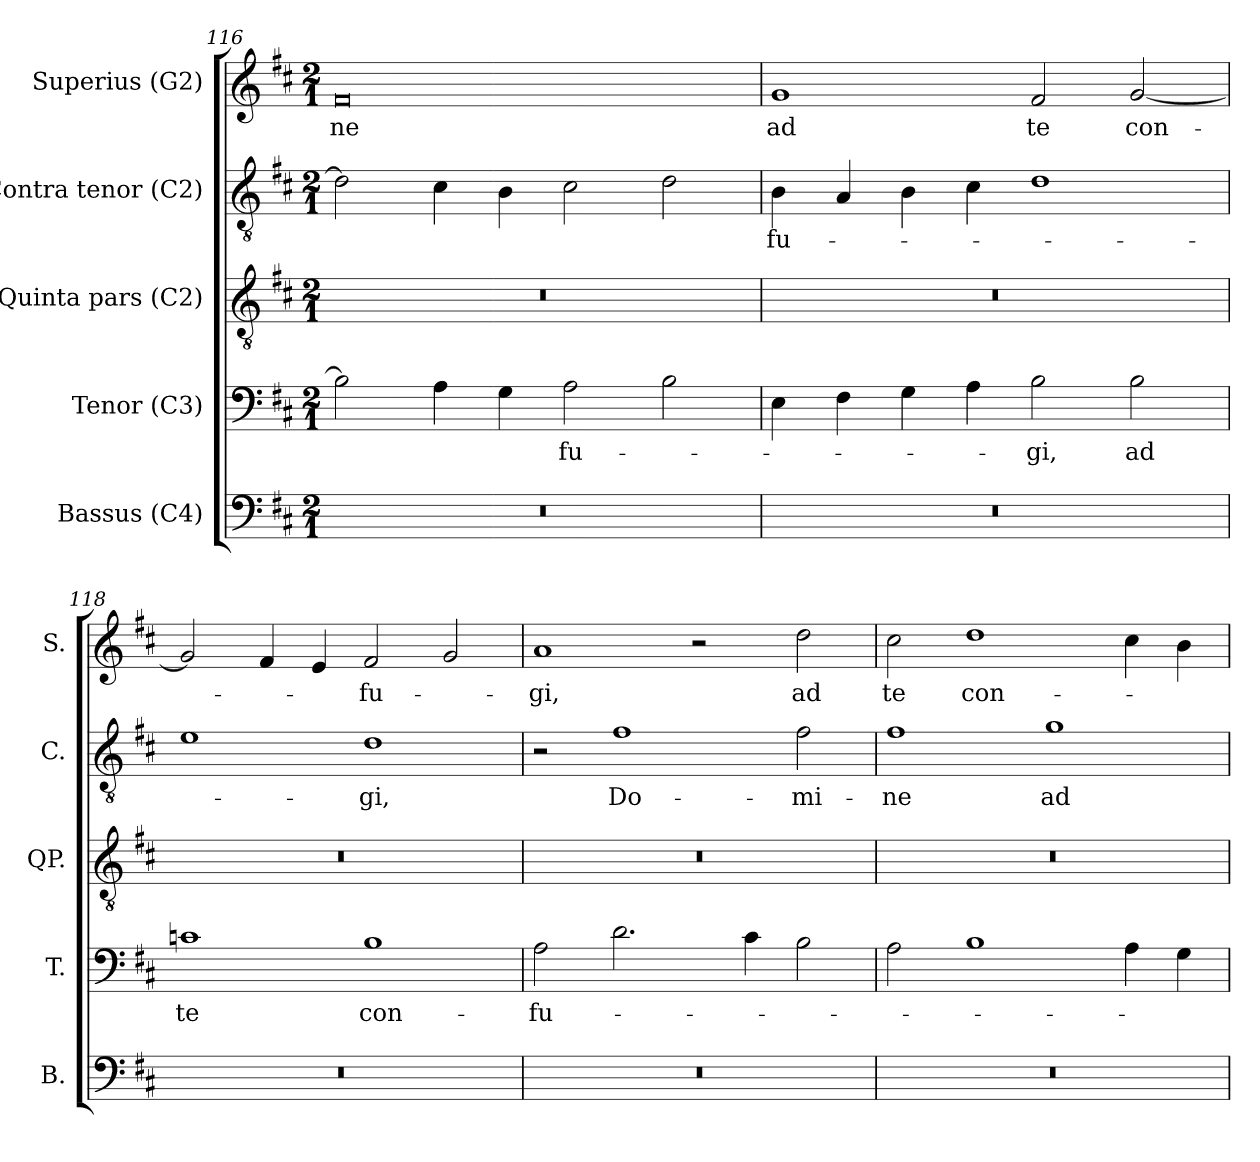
**kern	**kern	**text	**kern	**kern	**text	**kern	**text
*part5	*part4	*part4	*part3	*part2	*part2	*part1	*part1
*staff5	*staff4	*staff4	*staff3	*staff2	*staff2	*staff1	*staff1
*I"Bassus (C4)	*I"Tenor (C3)	*	*I"Quinta pars (C2)	*I"Contra tenor (C2)	*	*I"Superius (G2)	*
*I'B.	*I'T.	*	*I'QP.	*I'C.	*	*I'S.	*
*clefF4	*clefF4	*	*clefGv2	*clefGv2	*	*clefG2	*
*	*ITrd7c12	*	*ITrd7c12	*ITrd7c12	*	*	*
*k[f#c#]	*k[f#c#]	*	*k[f#c#]	*k[f#c#]	*	*k[f#c#]	*
*D:	*D:	*	*D:	*D:	*	*D:	*
*M2/1	*M2/1	*	*M2/1	*M2/1	*	*M2/1	*
=116	=116	=116	=116	=116	=116	=116	=116
!LO:N:vis=1	!	!	!LO:N:vis=1	!	!	!	!
!	!	!	!	!	!	!	!LO:LY:b:color=#000000
0r	2BBi\]	.	0r	2Di\]	.	0f#i	-ne
.	4AAi\	.	.	4C#i\	.	.	.
.	4GGi\	.	.	4BBi\	.	.	.
!	!	!LO:LY:b:color=#000000	!	!	!	!	!
.	2AAi\	-fu-	.	2C#i\	.	.	.
.	2BBi\	.	.	2Di\	.	.	.
=117	=117	=117	=117	=117	=117	=117	=117
!LO:N:vis=1	!	!	!LO:N:vis=1	!	!	!	!
!	!	!	!	!	!LO:LY:b:color=#000000	!	!
!	!	!	!	!	!	!	!LO:LY:b:color=#000000
0r	4EEi\	.	0r	4BBi\	-fu-	1gi	ad
.	4FF#i\	.	.	4AAi/	.	.	.
.	4GGi\	.	.	4BBi\	.	.	.
.	4AAi\	.	.	4C#i\	.	.	.
!	!	!LO:LY:b:color=#000000	!	!	!	!	!
!	!	!	!	!	!	!	!LO:LY:b:color=#000000
.	2BBi\	-gi,	.	1Di	.	2f#i/	te
!	!	!LO:LY:b:color=#000000	!	!	!	!	!
!	!	!	!	!	!	!	!LO:LY:b:color=#000000
.	2BBi\	ad	.	.	.	[2gi/	con-
!!LO:PB:g=z
=118	=118	=118	=118	=118	=118	=118	=118
!LO:N:vis=1	!	!	!	!	!	!	!
!	!	!LO:LY:b:color=#000000	!LO:N:vis=1	!	!	!	!
0r	1Cni	te	0r	1Ei	.	2gi/]	.
.	.	.	.	.	.	4f#i/	.
.	.	.	.	.	.	4ei/	.
!	!	!LO:LY:b:color=#000000	!	!	!	!	!
!	!	!	!	!	!LO:LY:b:color=#000000	!	!
!	!	!	!	!	!	!	!LO:LY:b:color=#000000
.	1BBi	con-	.	1Di	-gi,	2f#i/	-fu-
.	.	.	.	.	.	2gi/	.
=119	=119	=119	=119	=119	=119	=119	=119
!LO:N:vis=1	!	!	!	!	!	!	!
!	!	!LO:LY:b:color=#000000	!LO:N:vis=1	!	!	!	!
!	!	!	!	!	!	!	!LO:LY:b:color=#000000
0r	2AAi\	-fu-	0r	2r	.	1ai	-gi,
!	!	!	!	!	!LO:LY:b:color=#000000	!	!
.	2.Di\	.	.	1F#i	Do-	.	.
.	.	.	.	.	.	2r	.
.	4C#i\	.	.	.	.	.	.
!	!	!	!	!	!LO:LY:b:color=#000000	!	!
!	!	!	!	!	!	!	!LO:LY:b:color=#000000
.	2BBi\	.	.	2F#i\	-mi-	2ddi\	ad
=120	=120	=120	=120	=120	=120	=120	=120
!LO:N:vis=1	!	!	!LO:N:vis=1	!	!	!	!
!	!	!	!	!	!LO:LY:b:color=#000000	!	!
!	!	!	!	!	!	!	!LO:LY:b:color=#000000
0r	2AAi\	.	0r	1F#i	-ne	2cc#i\	te
!	!	!	!	!	!	!	!LO:LY:b:color=#000000
.	1BBi	.	.	.	.	1ddi	con-
!	!	!	!	!	!LO:LY:b:color=#000000	!	!
.	.	.	.	1Gi	ad	.	.
.	4AAi\	.	.	.	.	4cc#i\	.
.	4GGi\	.	.	.	.	4bi\	.
=	=	=	=	=	=	=	=
*-	*-	*-	*-	*-	*-	*-	*-
